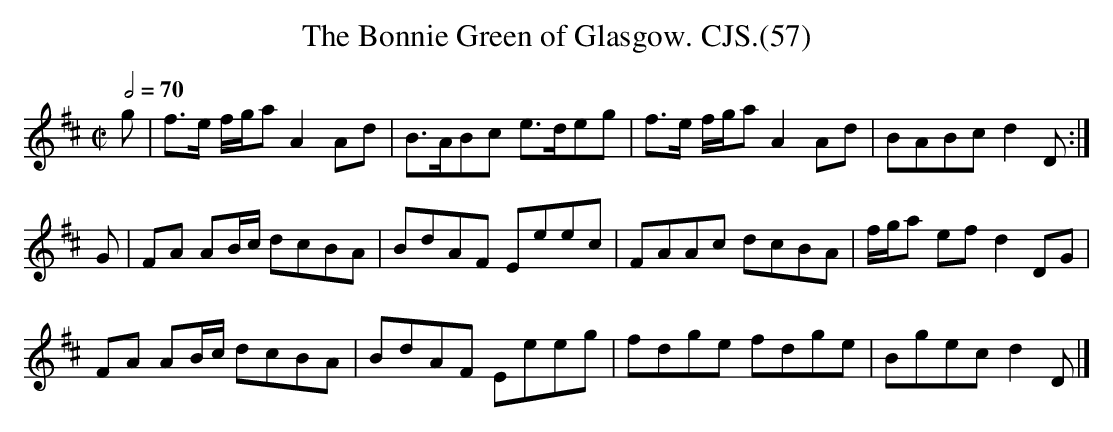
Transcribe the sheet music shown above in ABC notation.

X:1
T:Bonnie Green of Glasgow. CJS.(57), The
M:C|
L:1/8
Q:1/2=70
K:D
g|f>e f/g/a A2 Ad|B>ABc e>deg|f>e f/g/a A2 Ad|BABc d2D:|
G|FA AB/c/ dcBA|BdAF Eeec|FAAc dcBA|f/g/a ef d2 DG|
FA AB/c/ dcBA|BdAF Eeeg|fdge fdge|Bgec d2D|]
